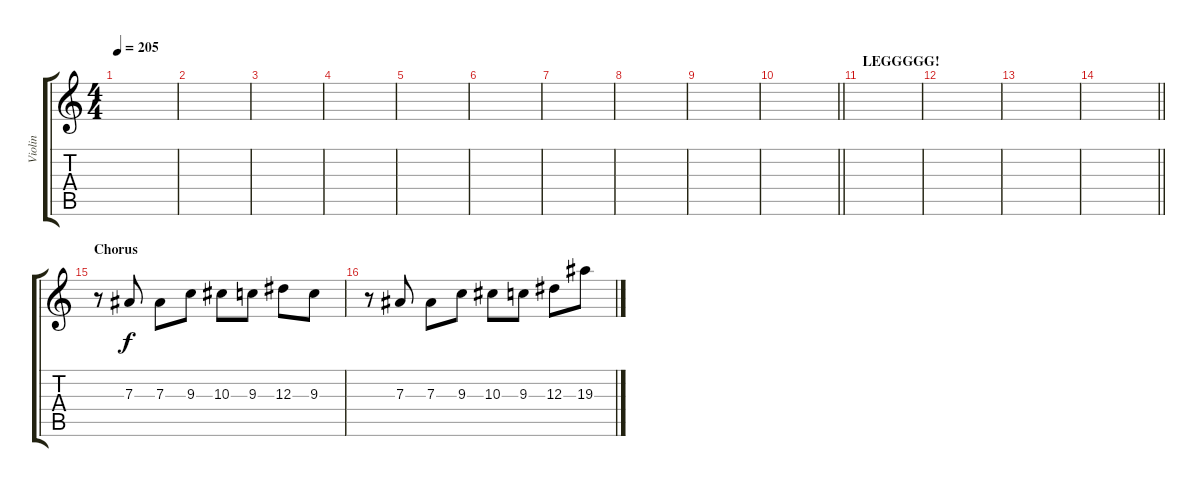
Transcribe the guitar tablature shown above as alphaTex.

\track ("Violin" "Violin") {instrument violin}
\staff {score tabs}
\tuning (C5 G4 Eb4 Bb3 F3 C3) {hide}
\ts (4 4)
\tempo 205
\clef g2
\ks c
|
|
|
|
|
|
|
|
|
\barLineRight lightlight
|
\section ("" "LEGGGGG!")
|
|
|
\barLineRight lightlight
|
\section ("" "Chorus")
r.8 7.3.8 7.3.8 9.3.8 10.3.8 9.3.8 12.3.8 9.3.8 |
r.8 7.3.8 7.3.8 9.3.8 10.3.8 9.3.8 12.3.8 19.3.8
